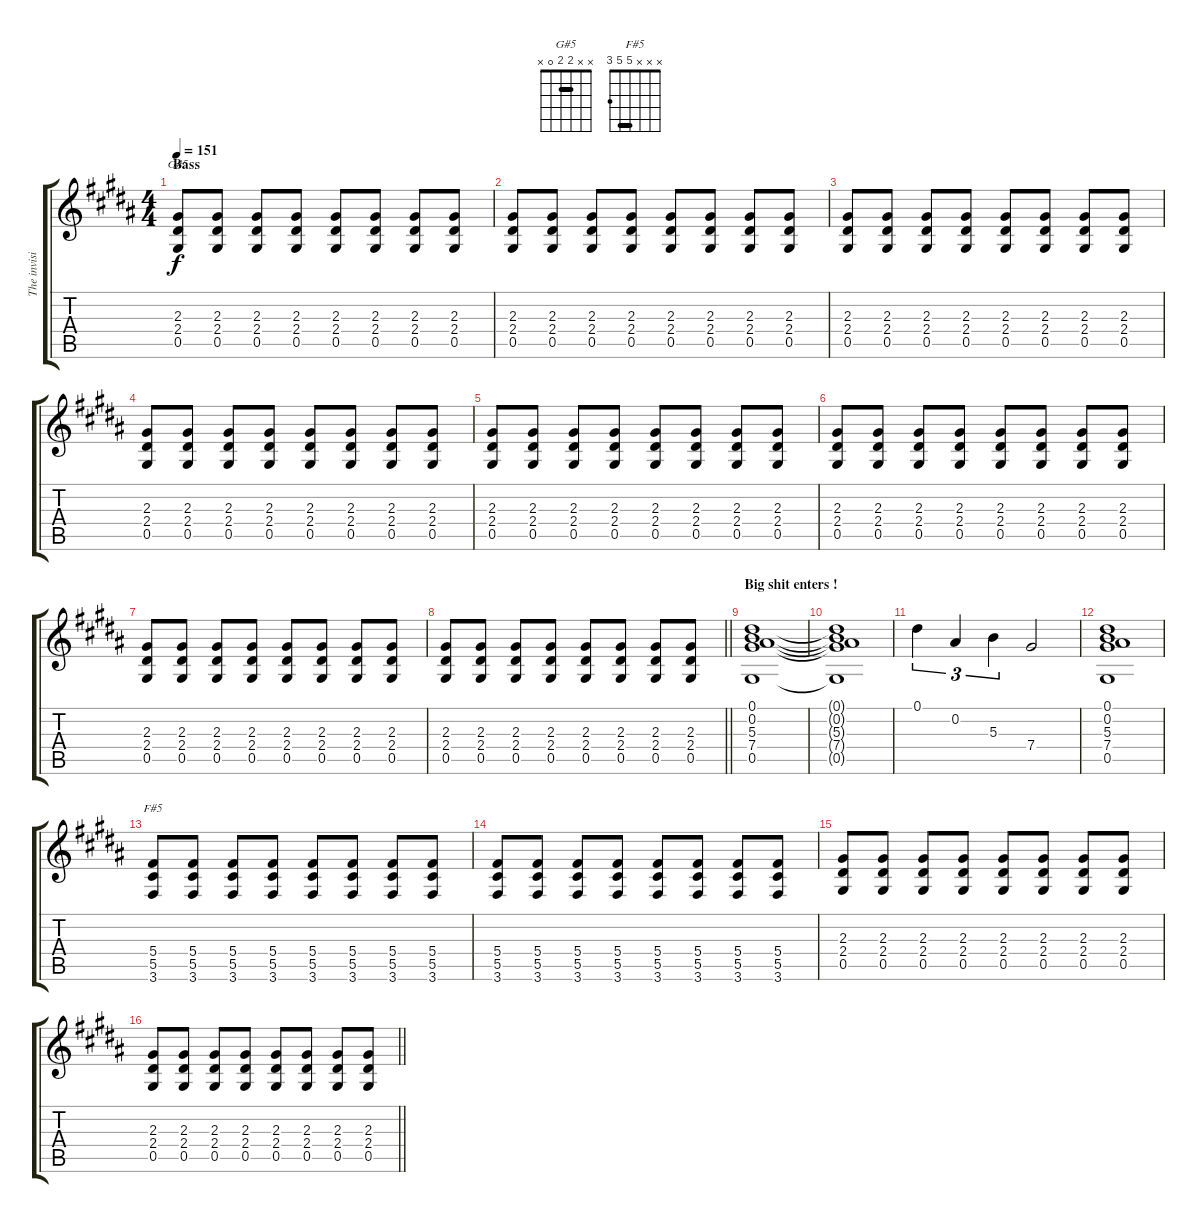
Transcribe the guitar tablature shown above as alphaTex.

\track ("The invisible guitar" "The invisi") {instrument overdrivenguitar}
\staff {score tabs}
\tuning (Eb4 Bb3 Gb3 Db3 Ab2 Eb2) {hide}
\chord ("G#5" x x 2 2 0 x) {barre 2}
\chord ("F#5" x x x 5 5 3) {barre 5}
\ts (4 4)
\section ("" "Bass")
\tempo 151
\clef g2
\ks b
(2.3 2.4 0.5).8{ch "G#5" dy f} (2.3 2.4 0.5).8 (2.3 2.4 0.5).8 (2.3 2.4 0.5).8 (2.3 2.4 0.5).8 (2.3 2.4 0.5).8 (2.3 2.4 0.5).8 (2.3 2.4 0.5).8 |
(2.3 2.4 0.5).8 (2.3 2.4 0.5).8 (2.3 2.4 0.5).8 (2.3 2.4 0.5).8 (2.3 2.4 0.5).8 (2.3 2.4 0.5).8 (2.3 2.4 0.5).8 (2.3 2.4 0.5).8 |
(2.3 2.4 0.5).8 (2.3 2.4 0.5).8 (2.3 2.4 0.5).8 (2.3 2.4 0.5).8 (2.3 2.4 0.5).8 (2.3 2.4 0.5).8 (2.3 2.4 0.5).8 (2.3 2.4 0.5).8 |
(2.3 2.4 0.5).8 (2.3 2.4 0.5).8 (2.3 2.4 0.5).8 (2.3 2.4 0.5).8 (2.3 2.4 0.5).8 (2.3 2.4 0.5).8 (2.3 2.4 0.5).8 (2.3 2.4 0.5).8 |
(2.3 2.4 0.5).8 (2.3 2.4 0.5).8 (2.3 2.4 0.5).8 (2.3 2.4 0.5).8 (2.3 2.4 0.5).8 (2.3 2.4 0.5).8 (2.3 2.4 0.5).8 (2.3 2.4 0.5).8 |
(2.3 2.4 0.5).8 (2.3 2.4 0.5).8 (2.3 2.4 0.5).8 (2.3 2.4 0.5).8 (2.3 2.4 0.5).8 (2.3 2.4 0.5).8 (2.3 2.4 0.5).8 (2.3 2.4 0.5).8 |
(2.3 2.4 0.5).8 (2.3 2.4 0.5).8 (2.3 2.4 0.5).8 (2.3 2.4 0.5).8 (2.3 2.4 0.5).8 (2.3 2.4 0.5).8 (2.3 2.4 0.5).8 (2.3 2.4 0.5).8 |
\barLineRight lightlight
(2.3 2.4 0.5).8 (2.3 2.4 0.5).8 (2.3 2.4 0.5).8 (2.3 2.4 0.5).8 (2.3 2.4 0.5).8 (2.3 2.4 0.5).8 (2.3 2.4 0.5).8 (2.3 2.4 0.5).8 |
\section ("" "Big shit enters !")
(0.1 0.2 5.3 7.4 0.5).1 |
(0.1{t} 0.2{t} 5.3{t} 7.4{t} 0.5{t}).1 |
0.1.4{tu (3 2)} 0.2.4{tu (3 2)} 5.3.4{tu (3 2)} 7.4.2 |
(0.1 0.2 5.3 7.4 0.5).1 |
(5.4 5.5 3.6).8{ch "F#5"} (5.4 5.5 3.6).8 (5.4 5.5 3.6).8 (5.4 5.5 3.6).8 (5.4 5.5 3.6).8 (5.4 5.5 3.6).8 (5.4 5.5 3.6).8 (5.4 5.5 3.6).8 |
(5.4 5.5 3.6).8 (5.4 5.5 3.6).8 (5.4 5.5 3.6).8 (5.4 5.5 3.6).8 (5.4 5.5 3.6).8 (5.4 5.5 3.6).8 (5.4 5.5 3.6).8 (5.4 5.5 3.6).8 |
(2.3 2.4 0.5).8 (2.3 2.4 0.5).8 (2.3 2.4 0.5).8 (2.3 2.4 0.5).8 (2.3 2.4 0.5).8 (2.3 2.4 0.5).8 (2.3 2.4 0.5).8 (2.3 2.4 0.5).8 |
\barLineRight lightlight
(2.3 2.4 0.5).8 (2.3 2.4 0.5).8 (2.3 2.4 0.5).8 (2.3 2.4 0.5).8 (2.3 2.4 0.5).8 (2.3 2.4 0.5).8 (2.3 2.4 0.5).8 (2.3 2.4 0.5).8
